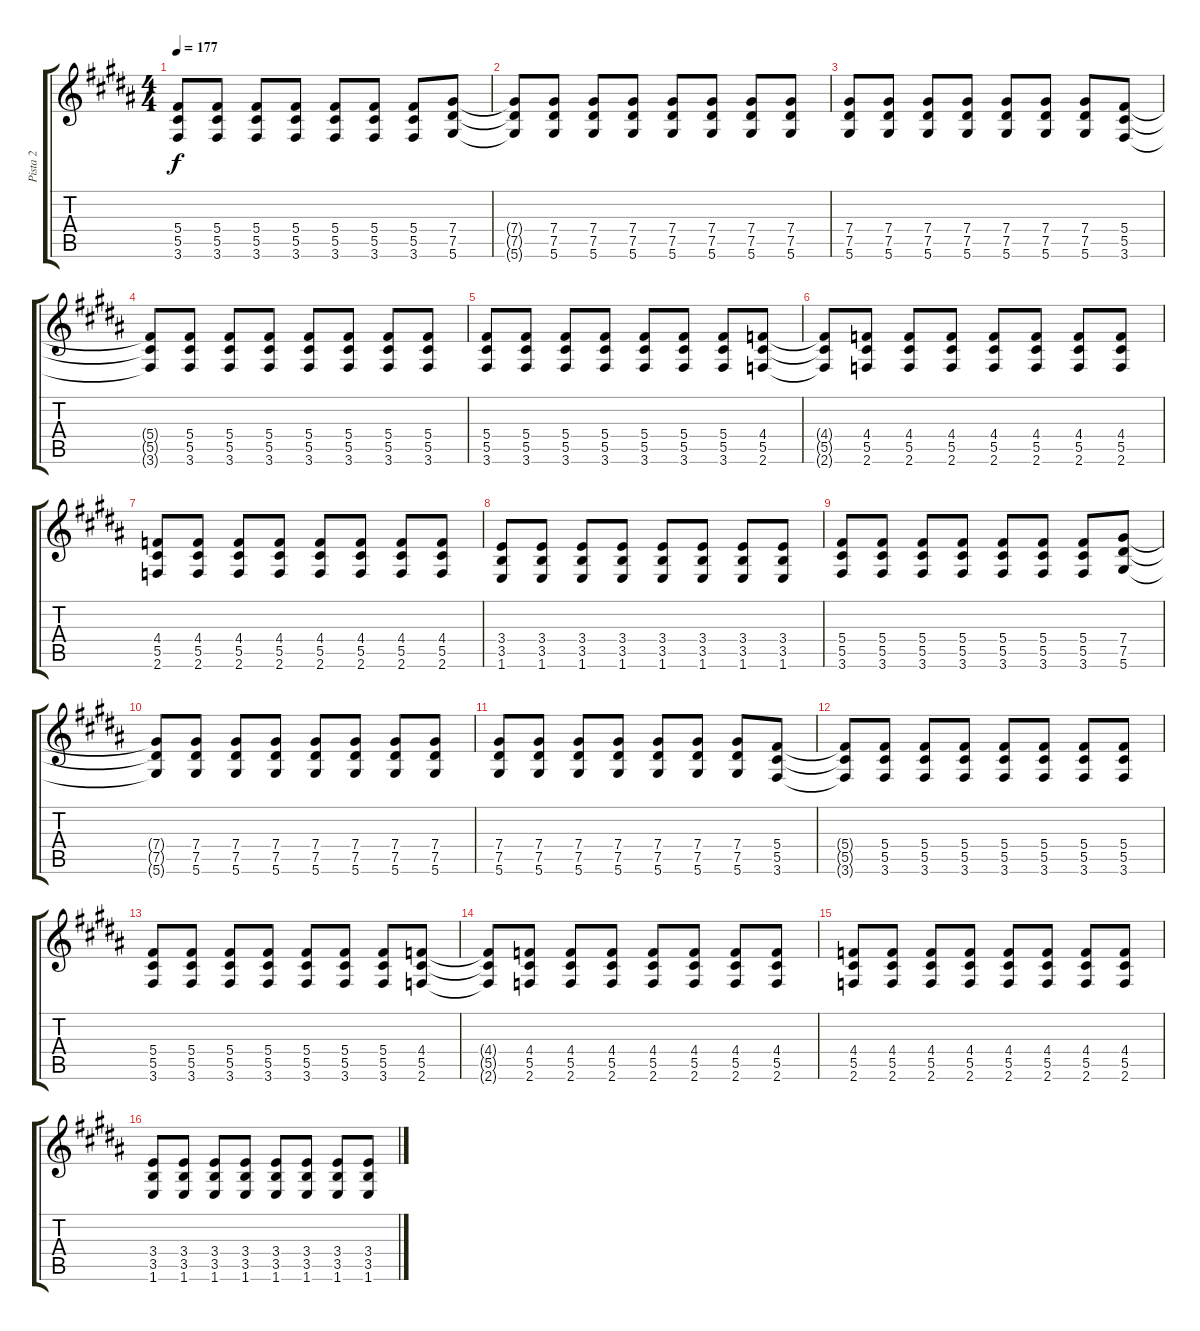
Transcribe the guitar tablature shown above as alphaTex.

\track ("Pista 2" "Pista 2") {instrument distortionguitar}
\staff {score tabs}
\tuning (Eb4 Bb3 Gb3 Db3 Ab2 Eb2) {hide}
\ts (4 4)
\tempo 177
\clef g2
\ks g#minor
(5.4 5.5 3.6).8{dy f} (5.4 5.5 3.6).8 (5.4 5.5 3.6).8 (5.4 5.5 3.6).8 (5.4 5.5 3.6).8 (5.4 5.5 3.6).8 (5.4 5.5 3.6).8 (7.4 7.5 5.6).8 |
(7.4{t} 7.5{t} 5.6{t}).8 (7.4 7.5 5.6).8 (7.4 7.5 5.6).8 (7.4 7.5 5.6).8 (7.4 7.5 5.6).8 (7.4 7.5 5.6).8 (7.4 7.5 5.6).8 (7.4 7.5 5.6).8 |
(7.4 7.5 5.6).8 (7.4 7.5 5.6).8 (7.4 7.5 5.6).8 (7.4 7.5 5.6).8 (7.4 7.5 5.6).8 (7.4 7.5 5.6).8 (7.4 7.5 5.6).8 (5.4 5.5 3.6).8 |
(5.4{t} 5.5{t} 3.6{t}).8 (5.4 5.5 3.6).8 (5.4 5.5 3.6).8 (5.4 5.5 3.6).8 (5.4 5.5 3.6).8 (5.4 5.5 3.6).8 (5.4 5.5 3.6).8 (5.4 5.5 3.6).8 |
(5.4 5.5 3.6).8 (5.4 5.5 3.6).8 (5.4 5.5 3.6).8 (5.4 5.5 3.6).8 (5.4 5.5 3.6).8 (5.4 5.5 3.6).8 (5.4 5.5 3.6).8 (4.4 5.5 2.6).8 |
(4.4{t} 5.5{t} 2.6{t}).8 (4.4 5.5 2.6).8 (4.4 5.5 2.6).8 (4.4 5.5 2.6).8 (4.4 5.5 2.6).8 (4.4 5.5 2.6).8 (4.4 5.5 2.6).8 (4.4 5.5 2.6).8 |
(4.4 5.5 2.6).8 (4.4 5.5 2.6).8 (4.4 5.5 2.6).8 (4.4 5.5 2.6).8 (4.4 5.5 2.6).8 (4.4 5.5 2.6).8 (4.4 5.5 2.6).8 (4.4 5.5 2.6).8 |
(3.4 3.5 1.6).8 (3.4 3.5 1.6).8 (3.4 3.5 1.6).8 (3.4 3.5 1.6).8 (3.4 3.5 1.6).8 (3.4 3.5 1.6).8 (3.4 3.5 1.6).8 (3.4 3.5 1.6).8 |
(5.4 5.5 3.6).8 (5.4 5.5 3.6).8 (5.4 5.5 3.6).8 (5.4 5.5 3.6).8 (5.4 5.5 3.6).8 (5.4 5.5 3.6).8 (5.4 5.5 3.6).8 (7.4 7.5 5.6).8 |
(7.4{t} 7.5{t} 5.6{t}).8 (7.4 7.5 5.6).8 (7.4 7.5 5.6).8 (7.4 7.5 5.6).8 (7.4 7.5 5.6).8 (7.4 7.5 5.6).8 (7.4 7.5 5.6).8 (7.4 7.5 5.6).8 |
(7.4 7.5 5.6).8 (7.4 7.5 5.6).8 (7.4 7.5 5.6).8 (7.4 7.5 5.6).8 (7.4 7.5 5.6).8 (7.4 7.5 5.6).8 (7.4 7.5 5.6).8 (5.4 5.5 3.6).8 |
(5.4{t} 5.5{t} 3.6{t}).8 (5.4 5.5 3.6).8 (5.4 5.5 3.6).8 (5.4 5.5 3.6).8 (5.4 5.5 3.6).8 (5.4 5.5 3.6).8 (5.4 5.5 3.6).8 (5.4 5.5 3.6).8 |
(5.4 5.5 3.6).8 (5.4 5.5 3.6).8 (5.4 5.5 3.6).8 (5.4 5.5 3.6).8 (5.4 5.5 3.6).8 (5.4 5.5 3.6).8 (5.4 5.5 3.6).8 (4.4 5.5 2.6).8 |
(4.4{t} 5.5{t} 2.6{t}).8 (4.4 5.5 2.6).8 (4.4 5.5 2.6).8 (4.4 5.5 2.6).8 (4.4 5.5 2.6).8 (4.4 5.5 2.6).8 (4.4 5.5 2.6).8 (4.4 5.5 2.6).8 |
(4.4 5.5 2.6).8 (4.4 5.5 2.6).8 (4.4 5.5 2.6).8 (4.4 5.5 2.6).8 (4.4 5.5 2.6).8 (4.4 5.5 2.6).8 (4.4 5.5 2.6).8 (4.4 5.5 2.6).8 |
(3.4 3.5 1.6).8 (3.4 3.5 1.6).8 (3.4 3.5 1.6).8 (3.4 3.5 1.6).8 (3.4 3.5 1.6).8 (3.4 3.5 1.6).8 (3.4 3.5 1.6).8 (3.4 3.5 1.6).8
